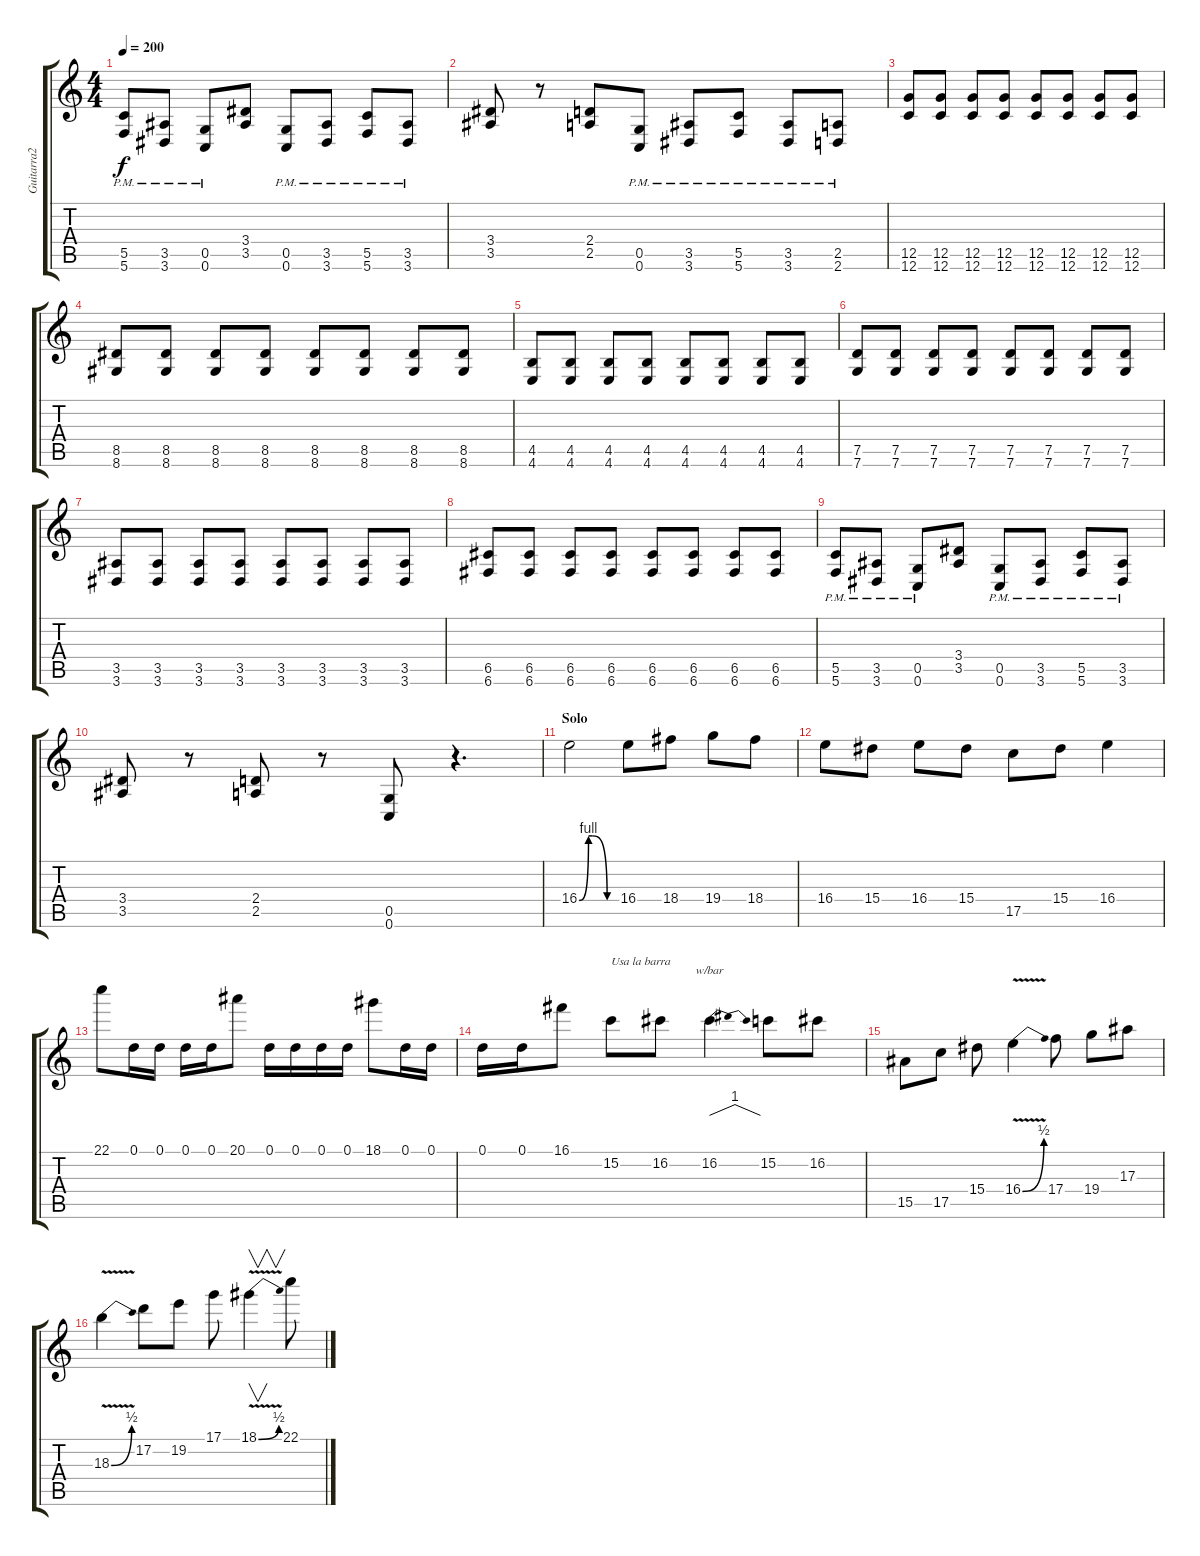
\track ("Guitarra2" "Guitarra2") {instrument distortionguitar}
\staff {score tabs}
\tuning (D4 A3 F3 C3 G2 C2) {hide}
\ts (4 4)
\tempo 200
\clef g2
\ks c
(5.5{pm} 5.6{pm}).8{dy f} (3.5{pm} 3.6{pm}).8 (0.5{pm} 0.6{pm}).8 (3.4 3.5).8 (0.5{pm} 0.6{pm}).8 (3.5{pm} 3.6{pm}).8 (5.5{pm} 5.6{pm}).8 (3.5{pm} 3.6{pm}).8 |
(3.4 3.5).8 r.8 (2.4 2.5).8 (0.5{pm} 0.6{pm}).8 (3.5{pm} 3.6{pm}).8 (5.5{pm} 5.6{pm}).8 (3.5{pm} 3.6{pm}).8 (2.5{pm} 2.6{pm}).8 |
(12.5 12.6).8 (12.5 12.6).8 (12.5 12.6).8 (12.5 12.6).8 (12.5 12.6).8 (12.5 12.6).8 (12.5 12.6).8 (12.5 12.6).8 |
(8.5 8.6).8 (8.5 8.6).8 (8.5 8.6).8 (8.5 8.6).8 (8.5 8.6).8 (8.5 8.6).8 (8.5 8.6).8 (8.5 8.6).8 |
(4.5 4.6).8 (4.5 4.6).8 (4.5 4.6).8 (4.5 4.6).8 (4.5 4.6).8 (4.5 4.6).8 (4.5 4.6).8 (4.5 4.6).8 |
(7.5 7.6).8 (7.5 7.6).8 (7.5 7.6).8 (7.5 7.6).8 (7.5 7.6).8 (7.5 7.6).8 (7.5 7.6).8 (7.5 7.6).8 |
(3.5 3.6).8 (3.5 3.6).8 (3.5 3.6).8 (3.5 3.6).8 (3.5 3.6).8 (3.5 3.6).8 (3.5 3.6).8 (3.5 3.6).8 |
(6.5 6.6).8 (6.5 6.6).8 (6.5 6.6).8 (6.5 6.6).8 (6.5 6.6).8 (6.5 6.6).8 (6.5 6.6).8 (6.5 6.6).8 |
(5.5{pm} 5.6{pm}).8 (3.5{pm} 3.6{pm}).8 (0.5{pm} 0.6{pm}).8 (3.4 3.5).8 (0.5{pm} 0.6{pm}).8 (3.5{pm} 3.6{pm}).8 (5.5{pm} 5.6{pm}).8 (3.5{pm} 3.6{pm}).8 |
(3.4 3.5).8 r.8 (2.4 2.5).8 r.8 (0.5 0.6).8 r.4{d} |
\section ("" "Solo")
16.4{be (custom 0 0 15 4 21 4 45 0 60 0)}.2 16.4.8 18.4.8 19.4.8 18.4.8 |
16.4.8 15.4.8 16.4.8 15.4.8 17.5.8 15.4.8 16.4.4 |
22.1.8 0.1.16 0.1.16 0.1.16 0.1.16 20.1.8 0.1.16 0.1.16 0.1.16 0.1.16 18.1.8 0.1.16 0.1.16 |
0.1.16 0.1.16 16.1.8 15.2.8{txt "Usa la barra"} 16.2.8 16.2.4{tbe (dip default 0 0 30 4 60 0)} 15.2.8 16.2.8 |
15.5.8 17.5.8 15.4.8 16.4{be (bend 0 0 60 2) v}.4 17.4.8 19.4.8 17.3.8 |
18.3{be (bend 0 0 60 2) v}.4 17.2.8 19.2.8 17.1.8 18.1{be (bend 0 0 60 2) v}.4{v} 22.1.8
